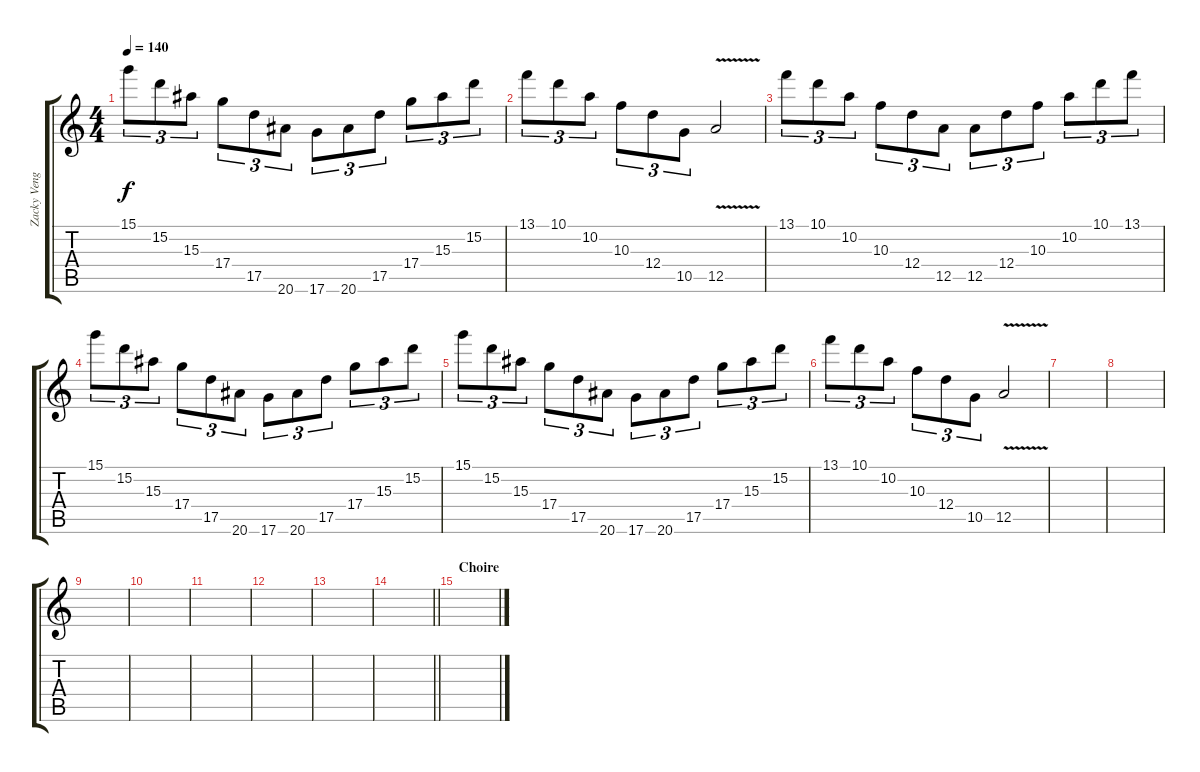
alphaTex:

\track ("Zacky Vengeance" "Zacky Veng") {instrument distortionguitar}
\staff {score tabs}
\tuning (E4 B3 G3 D3 A2 D2) {hide}
\ts (4 4)
\tempo 140
\clef g2
\ks c
15.1.8{tu (3 2) dy f} 15.2.8{tu (3 2)} 15.3.8{tu (3 2)} 17.4.8{tu (3 2)} 17.5.8{tu (3 2)} 20.6.8{tu (3 2)} 17.6.8{tu (3 2)} 20.6.8{tu (3 2)} 17.5.8{tu (3 2)} 17.4.8{tu (3 2)} 15.3.8{tu (3 2)} 15.2.8{tu (3 2)} |
13.1.8{tu (3 2)} 10.1.8{tu (3 2)} 10.2.8{tu (3 2)} 10.3.8{tu (3 2)} 12.4.8{tu (3 2)} 10.5.8{tu (3 2)} 12.5{v}.2 |
13.1.8{tu (3 2)} 10.1.8{tu (3 2)} 10.2.8{tu (3 2)} 10.3.8{tu (3 2)} 12.4.8{tu (3 2)} 12.5.8{tu (3 2)} 12.5.8{tu (3 2)} 12.4.8{tu (3 2)} 10.3.8{tu (3 2)} 10.2.8{tu (3 2)} 10.1.8{tu (3 2)} 13.1.8{tu (3 2)} |
15.1.8{tu (3 2)} 15.2.8{tu (3 2)} 15.3.8{tu (3 2)} 17.4.8{tu (3 2)} 17.5.8{tu (3 2)} 20.6.8{tu (3 2)} 17.6.8{tu (3 2)} 20.6.8{tu (3 2)} 17.5.8{tu (3 2)} 17.4.8{tu (3 2)} 15.3.8{tu (3 2)} 15.2.8{tu (3 2)} |
15.1.8{tu (3 2)} 15.2.8{tu (3 2)} 15.3.8{tu (3 2)} 17.4.8{tu (3 2)} 17.5.8{tu (3 2)} 20.6.8{tu (3 2)} 17.6.8{tu (3 2)} 20.6.8{tu (3 2)} 17.5.8{tu (3 2)} 17.4.8{tu (3 2)} 15.3.8{tu (3 2)} 15.2.8{tu (3 2)} |
13.1.8{tu (3 2)} 10.1.8{tu (3 2)} 10.2.8{tu (3 2)} 10.3.8{tu (3 2)} 12.4.8{tu (3 2)} 10.5.8{tu (3 2)} 12.5{v}.2 |
|
|
|
|
|
|
|
\barLineRight lightlight
|
\section ("" "Choire")
